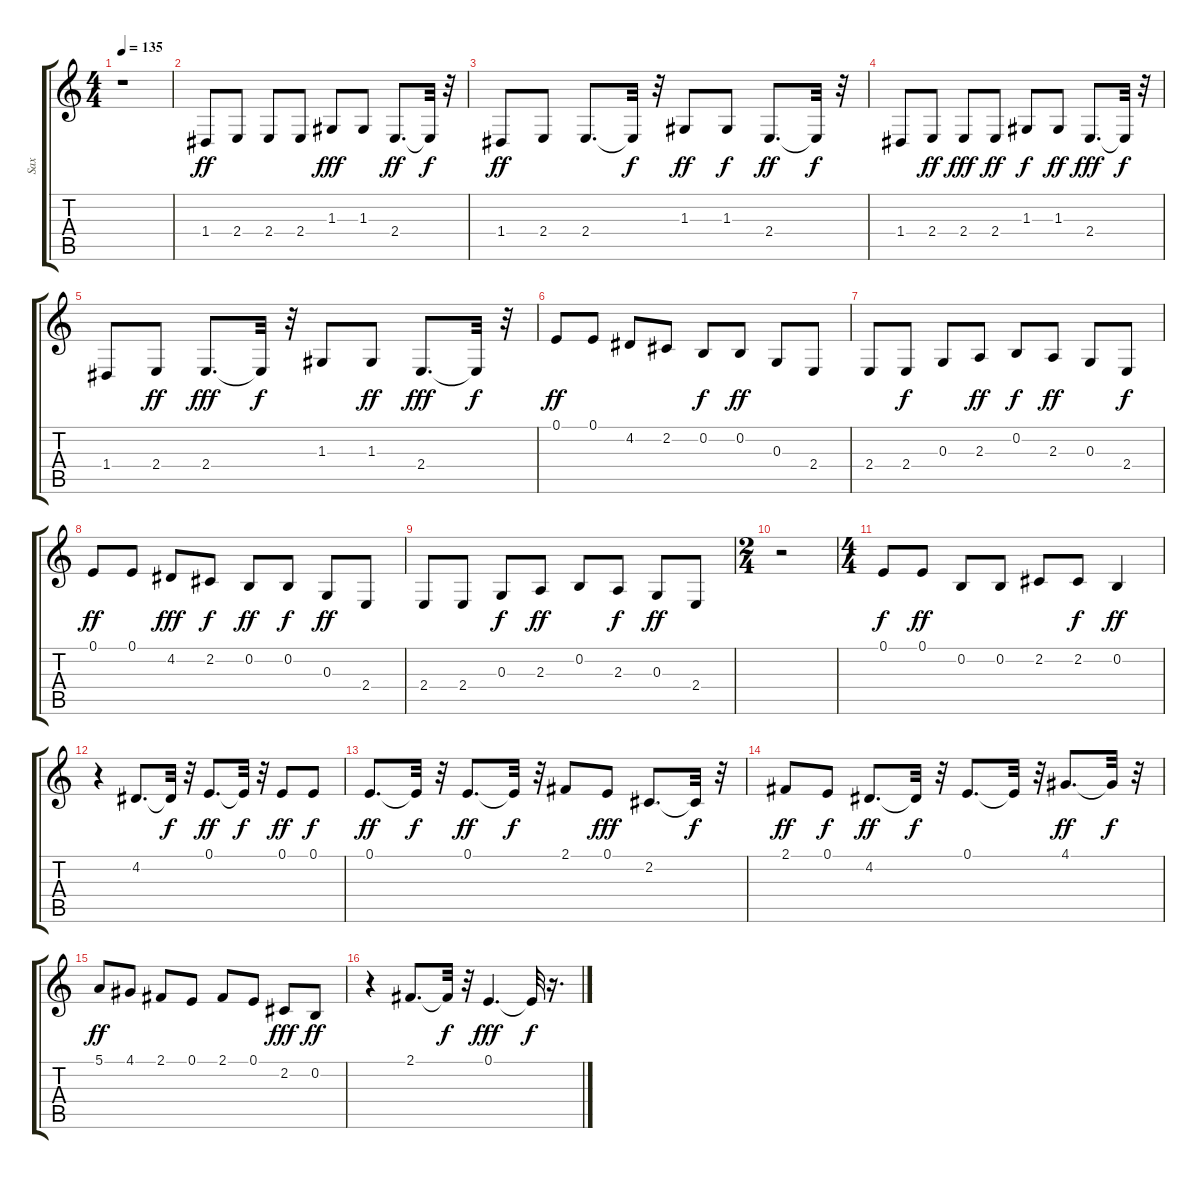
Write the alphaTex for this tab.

\track ("Sax" "Sax") {instrument tenorsax}
\staff {score tabs}
\tuning (E4 B3 G3 D3 A2 E2) {hide}
\ts (4 4)
\tempo 135
\clef g2
\ks c
r.1{dy f} |
1.4.8{dy ff} 2.4.8 2.4.8 2.4.8 1.3.8{dy fff} 1.3.8 2.4.8{d dy ff} 2.4{t}.32{dy f} r.32 |
1.4.8{dy ff} 2.4.8 2.4.8{d} 2.4{t}.32{dy f} r.32 1.3.8{dy ff} 1.3.8{dy f} 2.4.8{d dy ff} 2.4{t}.32{dy f} r.32 |
1.4.8 2.4.8{dy ff} 2.4.8{dy fff} 2.4.8{dy ff} 1.3.8{dy f} 1.3.8{dy ff} 2.4.8{d dy fff} 2.4{t}.32{dy f} r.32 |
1.4.8 2.4.8{dy ff} 2.4.8{d dy fff} 2.4{t}.32{dy f} r.32 1.3.8 1.3.8{dy ff} 2.4.8{d dy fff} 2.4{t}.32{dy f} r.32 |
0.1.8{dy ff} 0.1.8 4.2.8 2.2.8 0.2.8{dy f} 0.2.8{dy ff} 0.3.8 2.4.8 |
2.4.8 2.4.8{dy f} 0.3.8 2.3.8{dy ff} 0.2.8{dy f} 2.3.8{dy ff} 0.3.8 2.4.8{dy f} |
0.1.8{dy ff} 0.1.8 4.2.8{dy fff} 2.2.8{dy f} 0.2.8{dy ff} 0.2.8{dy f} 0.3.8{dy ff} 2.4.8 |
2.4.8 2.4.8 0.3.8{dy f} 2.3.8{dy ff} 0.2.8 2.3.8{dy f} 0.3.8{dy ff} 2.4.8 |
\ts (2 4)
r.2 |
\ts (4 4)
0.1.8{dy f} 0.1.8{dy ff} 0.2.8 0.2.8 2.2.8 2.2.8{dy f} 0.2.4{dy ff} |
r.4 4.2.8{d} 4.2{t}.32{dy f} r.32 0.1.8{d dy ff} 0.1{t}.32{dy f} r.32 0.1.8{dy ff} 0.1.8{dy f} |
0.1.8{d dy ff volume 14} 0.1{t}.32{dy f} r.32 0.1.8{d dy ff volume 13} 0.1{t}.32{dy f} r.32 2.1.8{volume 13} 0.1.8{dy fff volume 13} 2.2.8{d volume 13} 2.2{t}.32{dy f} r.32 |
2.1.8{dy ff volume 12} 0.1.8{dy f volume 12} 4.2.8{d dy ff volume 12} 4.2{t}.32{dy f} r.32 0.1.8{d volume 12} 0.1{t}.32 r.32 4.1.8{d dy ff volume 11} 4.1{t}.32{dy f} r.32 |
5.1.8{dy ff volume 11} 4.1.8{volume 11} 2.1.8{volume 11} 0.1.8{volume 11} 2.1.8{volume 10} 0.1.8{volume 10} 2.2.8{dy fff volume 10} 0.2.8{dy ff volume 10} |
r.4 2.1.8{d volume 9} 2.1{t}.32{dy f} r.32 0.1.4{d dy fff volume 9} 0.1{t}.32{dy f} r.16{d}
